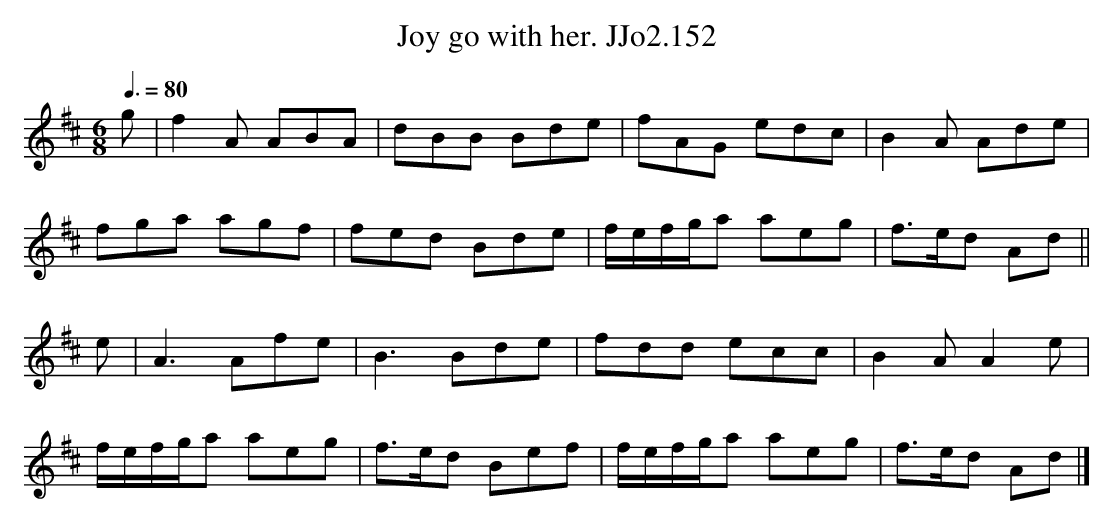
X:1
T:Joy go with her. JJo2.152
M:6/8
L:1/8
Q:3/8=80
K:D
g | f2A ABA | dBB Bde | fAG edc | B2A Ade |
fga agf | fed Bde | f/e/f/g/a aeg | f>ed Ad ||
e |A3 Afe | B3 Bde | fdd ecc | B2A A2e |
f/e/f/g/a aeg | f>ed Bef | f/e/f/g/a aeg | f>ed Ad |]
